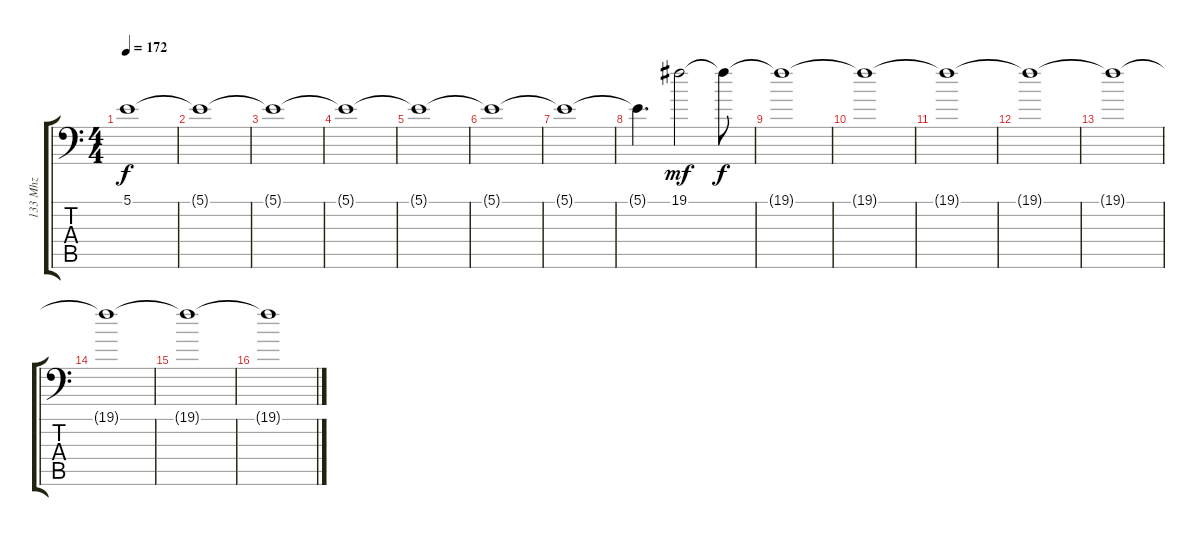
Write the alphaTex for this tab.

\track ("133 Mhz" "133 Mhz") {instrument lead5charang}
\staff {score tabs}
\tuning (B3 Gb3 D3 A2 E2 A1) {hide}
\ts (4 4)
\tempo 172
\clef f4
\ks c
5.1{t}.1{dy f} |
5.1{t}.1 |
5.1{t}.1 |
5.1{t}.1 |
5.1{t}.1 |
5.1{t}.1 |
5.1{t}.1 |
5.1{t}.4{d} 19.1.2{dy mf volume 12 balance 16 instrument distortionguitar} 19.1{t}.8{dy f} |
19.1{t}.1 |
19.1{t}.1 |
19.1{t}.1 |
19.1{t}.1 |
19.1{t}.1 |
19.1{t}.1 |
19.1{t}.1 |
19.1{t}.1
